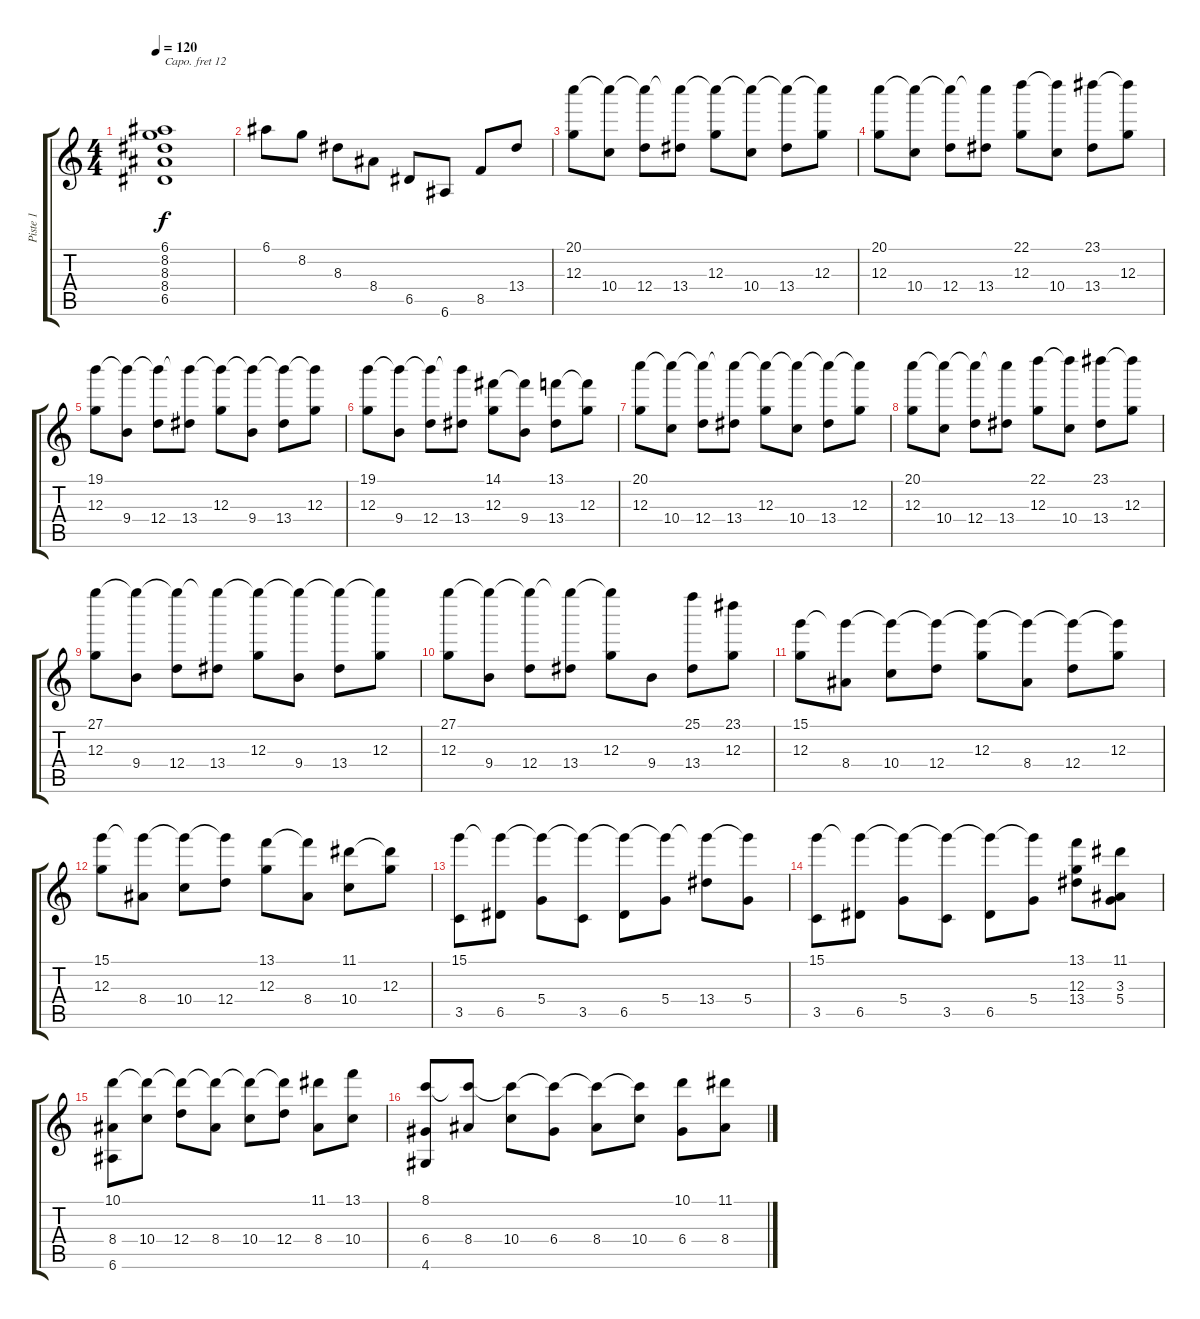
\track ("Piste 1" "Piste 1") {instrument celesta}
\staff {score tabs}
\capo 12
\tuning (E4 B3 G3 D3 A2 E2) {hide}
\ts (4 4)
\tempo 120
\clef g2
\ks c
(6.1 8.2 8.3 8.4 6.5).1{dy f} |
6.1.8 8.2.8 8.3.8 8.4.8 6.5.8 6.6.8 8.5.8 13.4.8 |
(20.1 12.3).8 (20.1{t} 10.4).8{balance 11} (20.1{t} 12.4).8 (20.1{t} 13.4).8 (20.1{t} 12.3).8 (20.1{t} 10.4).8 (20.1{t} 13.4).8 (20.1{t} 12.3).8 |
(20.1 12.3).8 (20.1{t} 10.4).8 (20.1{t} 12.4).8 (20.1{t} 13.4).8 (22.1 12.3).8 (22.1{t} 10.4).8 (23.1 13.4).8 (23.1{t} 12.3).8 |
(19.1 12.3).8 (19.1{t} 9.4).8 (19.1{t} 12.4).8 (19.1{t} 13.4).8 (19.1{t} 12.3).8 (19.1{t} 9.4).8 (19.1{t} 13.4).8 (19.1{t} 12.3).8 |
(19.1 12.3).8 (19.1{t} 9.4).8 (19.1{t} 12.4).8 (19.1{t} 13.4).8 (14.1 12.3).8 (14.1{t} 9.4).8 (13.1 13.4).8 (13.1{t} 12.3).8 |
(20.1 12.3).8 (20.1{t} 10.4).8 (20.1{t} 12.4).8 (20.1{t} 13.4).8 (20.1{t} 12.3).8 (20.1{t} 10.4).8 (20.1{t} 13.4).8 (20.1{t} 12.3).8 |
(20.1 12.3).8 (20.1{t} 10.4).8 (20.1{t} 12.4).8 (20.1{t} 13.4).8 (22.1 12.3).8 (22.1{t} 10.4).8 (23.1 13.4).8 (23.1{t} 12.3).8 |
(27.1 12.3).8 (27.1{t} 9.4).8 (27.1{t} 12.4).8 (27.1{t} 13.4).8 (27.1{t} 12.3).8 (27.1{t} 9.4).8 (27.1{t} 13.4).8 (27.1{t} 12.3).8 |
(27.1 12.3).8 (27.1{t} 9.4).8 (27.1{t} 12.4).8 (27.1{t} 13.4).8 (27.1{t} 12.3).8 9.4.8 (25.1 13.4).8 (23.1 12.3).8 |
(15.1 12.3).8 (15.1{t} 8.4).8 (15.1{t} 10.4).8 (15.1{t} 12.4).8 (15.1{t} 12.3).8 (15.1{t} 8.4).8 (15.1{t} 12.4).8 (15.1{t} 12.3).8 |
(15.1 12.3).8 (15.1{t} 8.4).8 (15.1{t} 10.4).8 (15.1{t} 12.4).8 (13.1 12.3).8 (13.1{t} 8.4).8 (11.1 10.4).8 (11.1{t} 12.3).8 |
(15.1 3.5).8 (15.1{t} 6.5).8 (15.1{t} 5.4).8 (15.1{t} 3.5).8 (15.1{t} 6.5).8 (15.1{t} 5.4).8 (15.1{t} 13.4).8 (15.1{t} 5.4).8 |
(15.1 3.5).8 (15.1{t} 6.5).8 (15.1{t} 5.4).8 (15.1{t} 3.5).8 (15.1{t} 6.5).8 (15.1{t} 5.4).8 (13.1 12.3 13.4).8 (11.1 3.3 5.4).8 |
(10.1 8.4 6.6).8 (10.1{t} 10.4).8 (10.1{t} 12.4).8 (10.1{t} 8.4).8 (10.1{t} 10.4).8 (10.1{t} 12.4).8 (11.1 8.4).8 (13.1 10.4).8 |
(8.1 6.4 4.6).8 (8.1{t} 8.4).8 (8.1{t} 10.4).8 (8.1{t} 6.4).8 (8.1{t} 8.4).8 (8.1{t} 10.4).8 (10.1 6.4).8 (11.1 8.4).8
